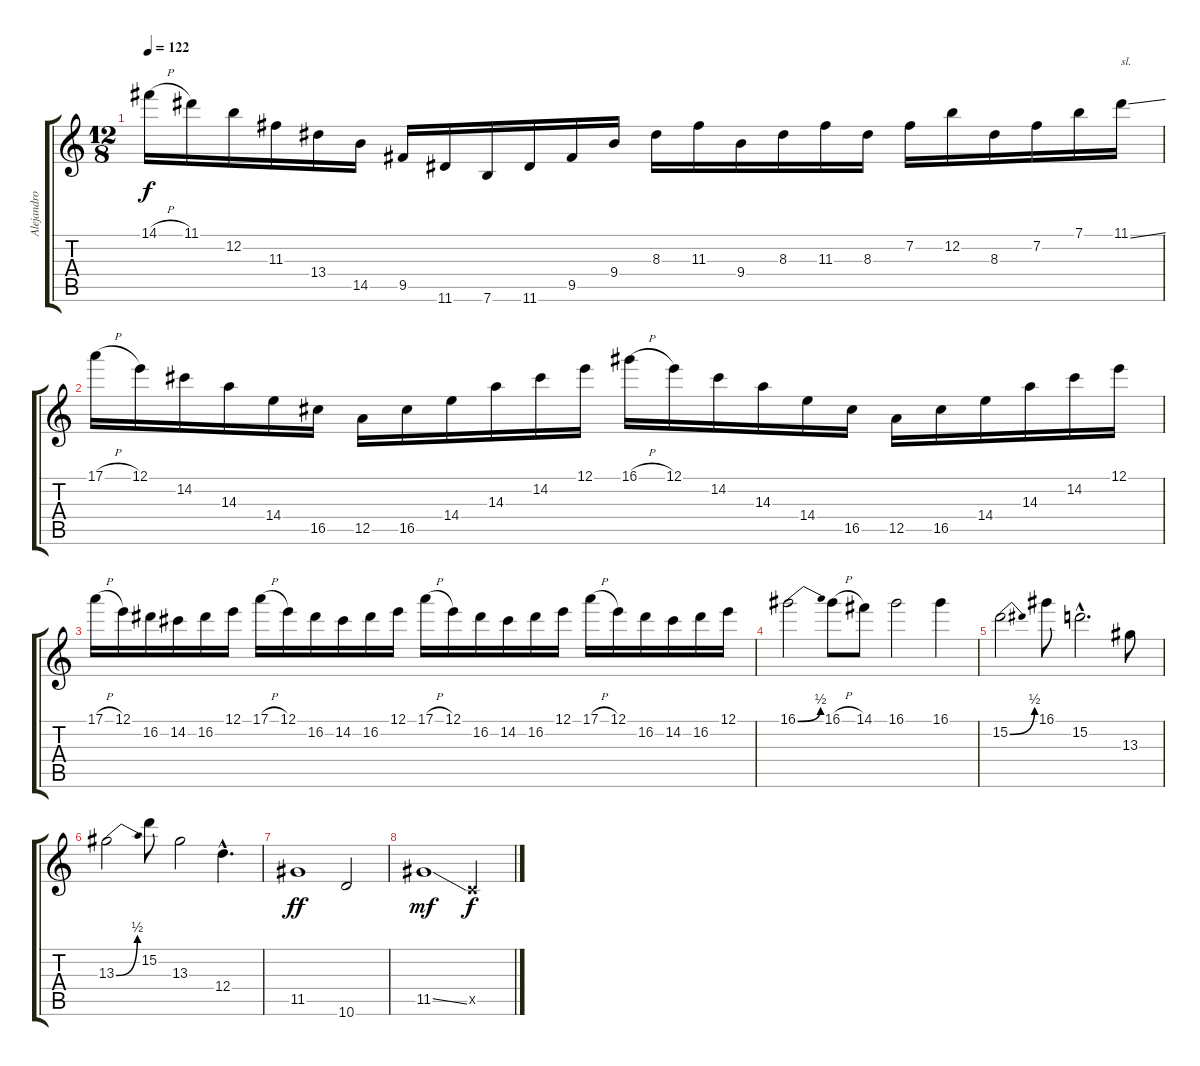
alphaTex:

\track ("Alejandro" "Alejandro") {instrument distortionguitar}
\staff {score tabs}
\tuning (E4 B3 G3 D3 A2 E2) {hide}
\ts (12 8)
\tempo 122
\clef g2
\ks c
14.1{h}.16{dy f} 11.1.16 12.2.16 11.3.16 13.4.16 14.5.16 9.5.16 11.6.16 7.6.16 11.6.16 9.5.16 9.4.16 8.3.16 11.3.16 9.4.16 8.3.16 11.3.16 8.3.16 7.2.16 12.2.16 8.3.16 7.2.16 7.1.16 11.1{ss}.16{txt "sl."} |
17.1{h}.16 12.1.16 14.2.16 14.3.16 14.4.16 16.5.16 12.5.16 16.5.16 14.4.16 14.3.16 14.2.16 12.1.16 16.1{h}.16 12.1.16 14.2.16 14.3.16 14.4.16 16.5.16 12.5.16 16.5.16 14.4.16 14.3.16 14.2.16 12.1.16 |
17.1{h}.16 12.1.16 16.2.16 14.2.16 16.2.16 12.1.16 17.1{h}.16 12.1.16 16.2.16 14.2.16 16.2.16 12.1.16 17.1{h}.16 12.1.16 16.2.16 14.2.16 16.2.16 12.1.16 17.1{h}.16 12.1.16 16.2.16 14.2.16 16.2.16 12.1.16 |
16.1{be (bend 0 0 60 2)}.2 16.1{h}.8 14.1.8 16.1.2 16.1.4 |
15.2{be (bend 0 0 60 2)}.2 16.1.8 15.2{hac}.2{d} 13.3.8 |
13.3{be (bend 0 0 60 2)}.2 15.2.8 13.3.2 12.4{hac}.4{d} |
11.5.1{dy ff} 10.6.2 |
11.5{ss}.1{dy mf} 3.5{x}.2{dy f}
